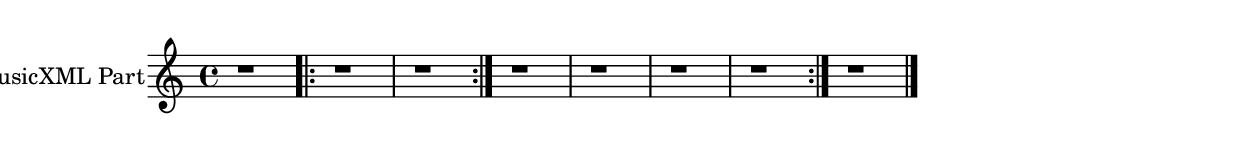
\version "2.18.2" 
\version "2.18.2" 
ponestaffone = \new Staff \with {
instrumentName = \markup { 

 \column { 


 \line { "MusicXML Part" 


 } 

 } 
 } 
 }{\autoBeamOff % measure 1
 \repeat volta 3 {\clef treble \key c \major \time 4/4 r1  | 

 % measure 2
 \repeat volta 5 {r1  |

 % measure 3
r1 }

 % measure 4
r1  | 

 % measure 5
r1  | 

 % measure 6
r1  | 

 % measure 7
r1 }

 % measure 8
r1  \bar "|."

 }

<<\ponestaffone>>